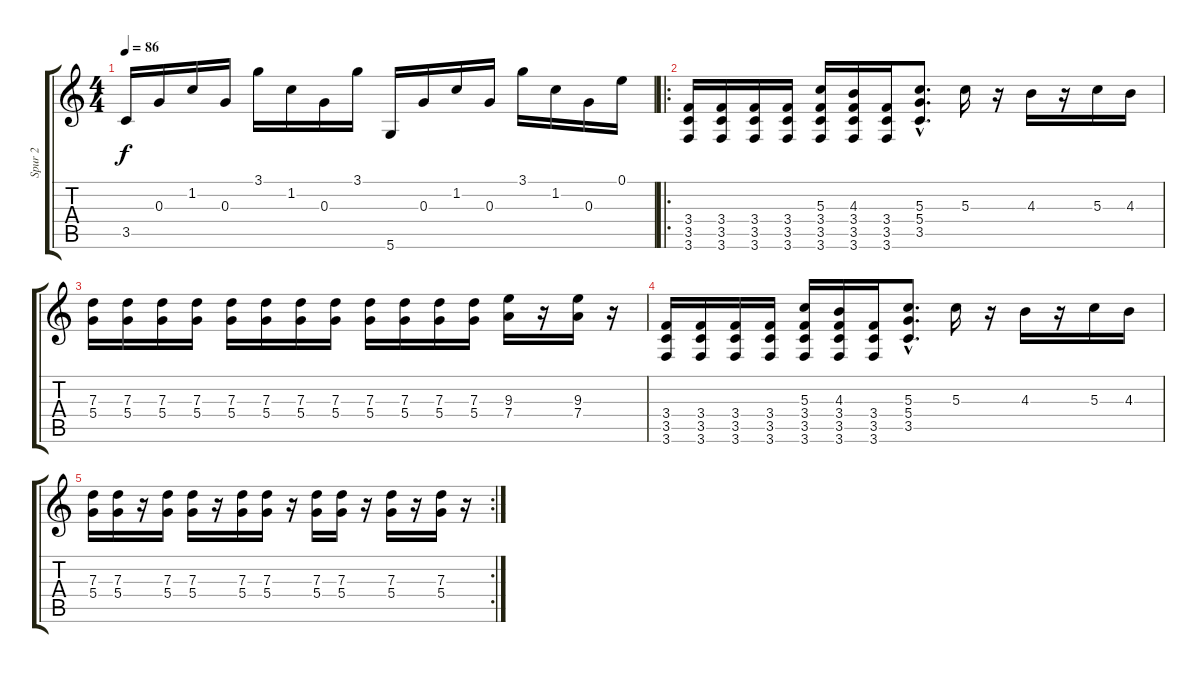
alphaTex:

\track ("Spur 2" "Spur 2") {instrument distortionguitar}
\staff {score tabs}
\tuning (E4 B3 G3 D3 A2 D2) {hide}
\ts (4 4)
\tempo 86
\clef g2
\ks c
3.5.16{dy f} 0.3.16 1.2.16 0.3.16 3.1.16 1.2.16 0.3.16 3.1.16 5.6.16 0.3.16 1.2.16 0.3.16 3.1.16 1.2.16 0.3.16 0.1.16 |
\ro
(3.4 3.5 3.6).16{instrument distortionguitar} (3.4 3.5 3.6).16 (3.4 3.5 3.6).16 (3.4 3.5 3.6).16 (5.3 3.4 3.5 3.6).16 (4.3 3.4 3.5 3.6).16 (3.4 3.5 3.6).16 (5.3{hac} 5.4{hac} 3.5{hac}).8{d} 5.3.16 r.16 4.3.16 r.16 5.3.16 4.3.16 |
(7.3 5.4).16 (7.3 5.4).16 (7.3 5.4).16 (7.3 5.4).16 (7.3 5.4).16 (7.3 5.4).16 (7.3 5.4).16 (7.3 5.4).16 (7.3 5.4).16 (7.3 5.4).16 (7.3 5.4).16 (7.3 5.4).16 (9.3 7.4).16 r.16 (9.3 7.4).16 r.16 |
(3.4 3.5 3.6).16{instrument distortionguitar} (3.4 3.5 3.6).16 (3.4 3.5 3.6).16 (3.4 3.5 3.6).16 (5.3 3.4 3.5 3.6).16 (4.3 3.4 3.5 3.6).16 (3.4 3.5 3.6).16 (5.3{hac} 5.4{hac} 3.5{hac}).8{d} 5.3.16 r.16 4.3.16 r.16 5.3.16 4.3.16 |
\rc 2
(7.3 5.4).16 (7.3 5.4).16 r.16 (7.3 5.4).16 (7.3 5.4).16 r.16 (7.3 5.4).16 (7.3 5.4).16 r.16 (7.3 5.4).16 (7.3 5.4).16 r.16 (7.3 5.4).16 r.16 (7.3 5.4).16 r.16
